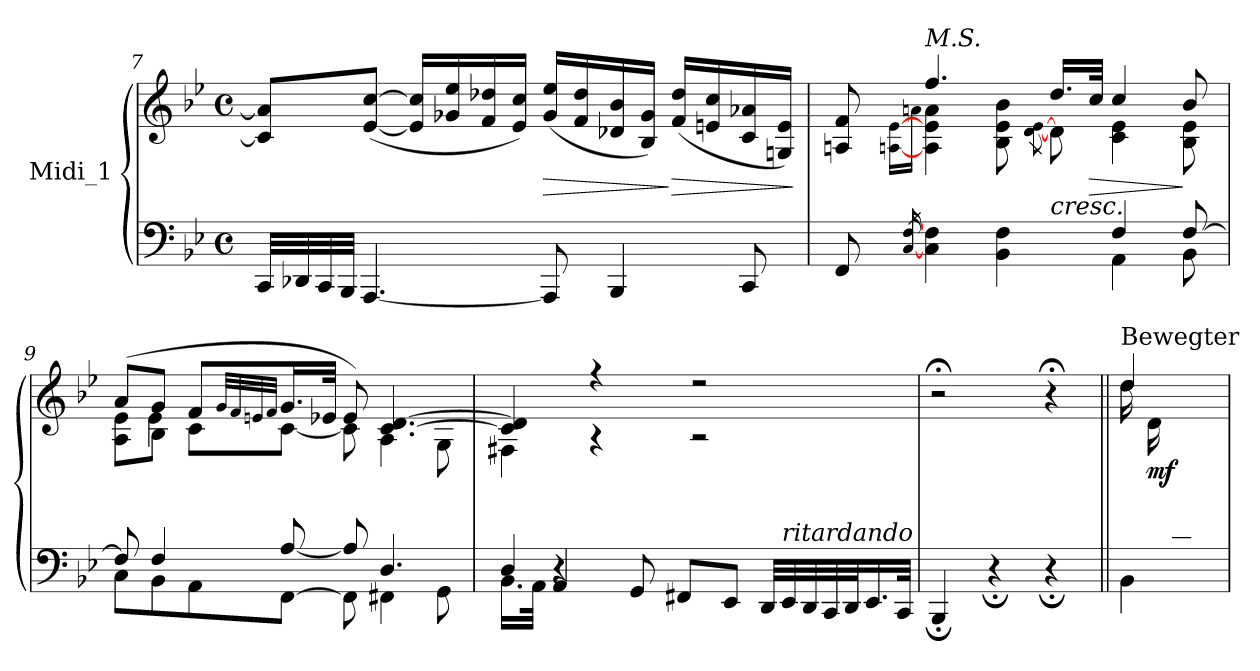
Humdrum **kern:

**kern	**kern	**dynam
*part1	*part1	*part1
*staff2	*staff1	*staff1/2
*I"Midi_1	*	*
!!LO:LB:g=z
*clefF4	*clefG2	*
*k[b-e-]	*k[b-e-]	*
*B-:	*B-:	*
*M4/4	*M4/4	*
*met(c)	*met(c)	*
=7	=7	=7
*^	*^	*
32CC/LLL	2ryy	8c/] 8a/]L	2ryy	.
32DD-X/	.	.	.	.
32CC/	.	.	.	.
32BBB-/JJJ	.	.	.	.
[4.AAA/	.	(>[8e-/ [8cc/J	.	.
.	.	16e-/] 16cc/]LL	.	.
.	.	16g-X/ 16ee-/	.	.
.	.	16f/ 16dd-X/	.	.
.	.	16e-/ 16cc/JJ)	.	.
!	!	!	!	!LO:HP:b
8AAA/]	2ryy	(>16g-/ 16ee-/LL	2ryy	>
.	.	16f/ 16dd-/	.	.
4BBB-/	.	16d-X/ 16b-/	.	.
.	.	16B-/ 16g-i/JJ)	.	.
!	!	!	!	!LO:HP:n=1:b
.	.	(>16f/ 16dd-/LL	.	] >
.	.	16en/ 16cc/	.	.
8CC/	.	16c/ 16a-X/	.	.
.	.	16Gni/ 16e/JJ)	.	.
*v	*v	*	*	*
*	*v	*v	*
.	.	]
=8	=8	=8
*^	*^	*
8FF/	2ryy	8Ani/ 8f/	8ryy	.
.	.	.	[16qAni\ [16qe-i\LL	.
[16qC/ [16qF/	.	.	16qani\JJ	.
!	!	!LO:TX:a:i:t=M.S.	!	!
4C\ 4F\	.	4.ff/	4A\ 4e-\ 4a\	.
4BB-\ 4F\	.	.	8B-\ 8e-\ 8b-\	.
.	.	.	[8qd\ [8qe-\	.
!	!	!	!	!LO:HP:b
.	8ryy	16.dd/LL	8d\	<
!	!	!	!	!LO:HP:b
.	.	32cc/JJk	.	>
4F/	4AA\	4cc/	4c\ 4e-\	[
[8F/	8BB-\	8b-/	8B-\ 8e-\	]
!!LO:LB:g=z
=9	=9	=9	=9	=9
*^	*^	*	*^	*
8ryy	8F/]	8C\L	2ryy	(>8a/L	8A\ 8e-\L	8ryy	.
4ryy	4F/	8BB-\	.	8g/J	8B-\J	4e-\	.
.	.	8AA\	.	8f/L	8c\L	.	.
.	.	.	.	32qg/LLL	.	.	.
.	.	.	.	32qf/	.	.	.
.	.	.	.	32qen/	.	.	.
.	.	.	.	32qf/JJJ	.	.	.
8ryy	[8A/	[8FF\J	.	16.g/L	[8c\J	2ryy	.
.	.	.	.	32e-X/JJk	.	.	.
2ryy	8A/]	8FF\]	2ryy	8e-/)	8c\]	.	.
.	4.D/	4FF#X\	.	[4.c/ [4.d/	4A\	.	.
.	.	8GG\	.	.	8G\	8ryy	.
*	*	*	*	*	*v	*v	*
=10	=10	=10	=10	=10	=10	=10
2ryy	8ryy	4D/	16.BB-\LL	4c/] 4d/]	4F#X\	.
.	.	.	32AA\JJk	.	.	.
.	4AA/	.	4r	.	.	.
.	.	16ryy	.	4r	4r	.
.	.	32ryy	.	.	.	.
.	.	8GG/	.	.	.	.
.	8ryy	.	8ryy	.	.	.
.	.	8FF#X/L	.	.	.	.
2ryy	2ryy	.	2ryy	2r	2r	.
.	.	8EE-/J	.	.	.	.
.	.	32DD/LLL	.	.	.	.
!	!	!LO:TX:a:i:t=ritardando	!	!	!	!
.	.	32EE-/	.	.	.	.
.	.	32DD/	.	.	.	.
.	.	32CC/	.	.	.	.
.	.	32DD/J	.	.	.	.
.	.	16.EE-/	.	.	.	.
.	.	32CC/JJk	.	.	.	.
=11	=11	=11	=11	=11	=11	=11
2ryy	4BBB-;</	2ryy	2ryy	2r;<	2ryy	.
.	4r;<	.	.	.	.	.
4ryy	4r;<	4ryy	4ryy	4r;<	4ryy	.
!!LO:LB:g=z	!!
=12||	=12||	=12||	=12||	=12||	=12||	=12||
!	!	!	!	!LO:TX:a:t=Bewegter	!	!
*	*	*v	*v	*	*	*
8ryy	4BB-\	4ryy	4dd/	16dd\LL	.
!	!	!	!	!	!LO:DY:b
.	.	.	.	16d\	mf
16c/	.	.	.	8ryy	.
16B-/JJ	.	.	.	.	.
*v	*v	*v	*	*	*
*	*v	*v	*
=	=	=
*-	*-	*-
